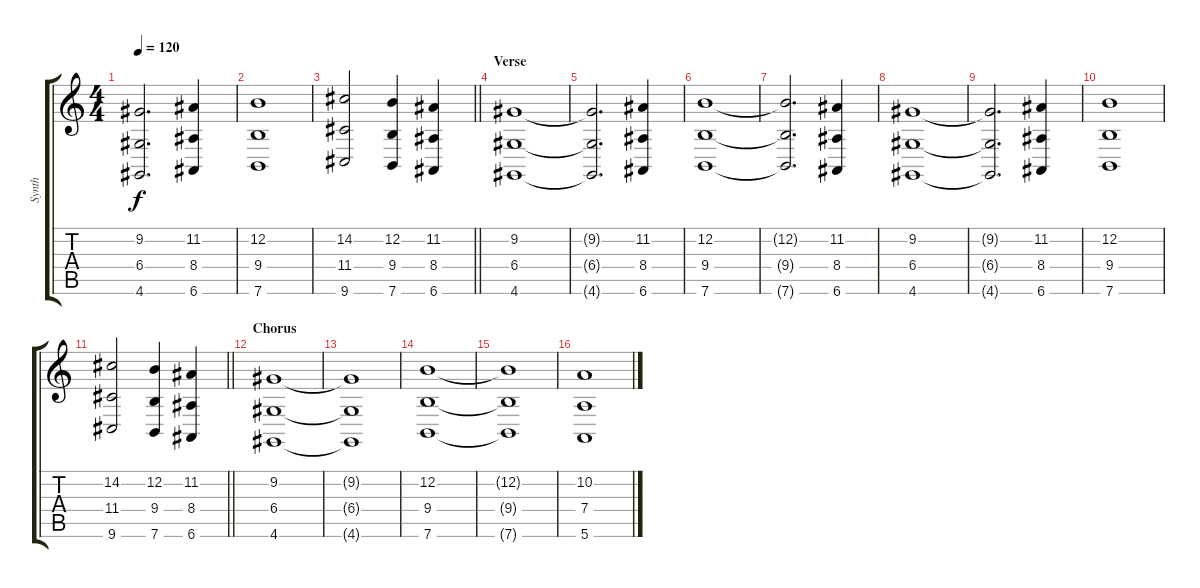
\track ("Synth" "Synth") {instrument stringensemble1}
\staff {score tabs}
\tuning (E4 B3 G3 D3 A2 E2) {hide}
\ts (4 4)
\tempo 120
\clef g2
\ks c
(9.2{t} 6.4{t} 4.6{t}).2{d dy f} (11.2 8.4 6.6).4 |
(12.2 9.4 7.6).1 |
\barLineRight lightlight
(14.2 11.4 9.6).2 (12.2 9.4 7.6).4 (11.2 8.4 6.6).4 |
\section ("" "Verse")
(9.2 6.4 4.6).1 |
(9.2{t} 6.4{t} 4.6{t}).2{d} (11.2 8.4 6.6).4 |
(12.2 9.4 7.6).1 |
(12.2{t} 9.4{t} 7.6{t}).2{d} (11.2 8.4 6.6).4 |
(9.2 6.4 4.6).1 |
(9.2{t} 6.4{t} 4.6{t}).2{d} (11.2 8.4 6.6).4 |
(12.2 9.4 7.6).1 |
\barLineRight lightlight
(14.2 11.4 9.6).2 (12.2 9.4 7.6).4 (11.2 8.4 6.6).4 |
\section ("" "Chorus")
(9.2 6.4 4.6).1 |
(9.2{t} 6.4{t} 4.6{t}).1 |
(12.2 9.4 7.6).1 |
(12.2{t} 9.4{t} 7.6{t}).1 |
(10.2 7.4 5.6).1
